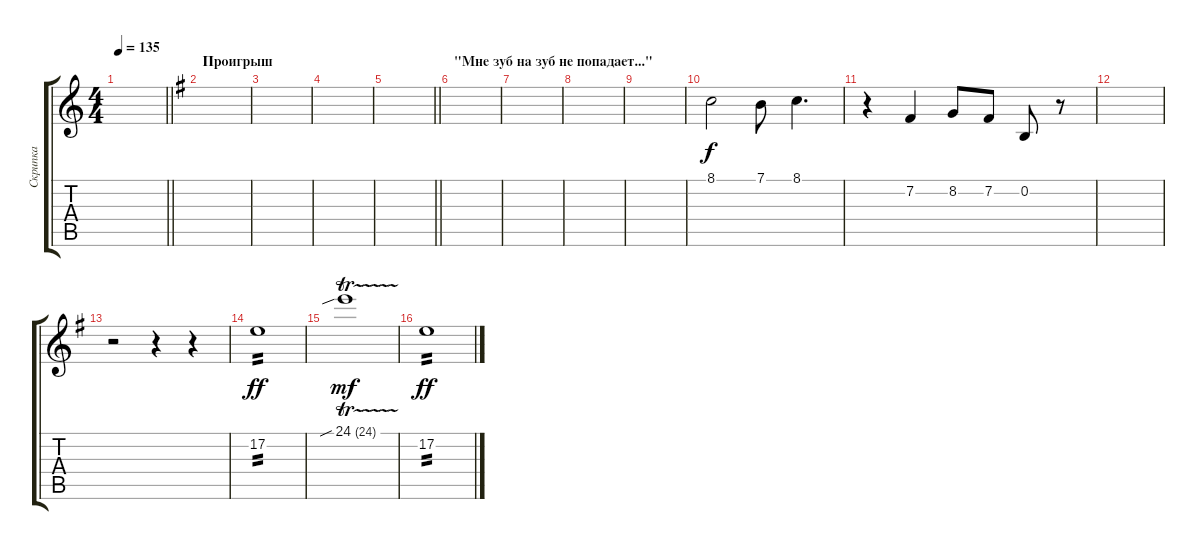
\track ("Скрипка" "Скрипка") {instrument violin}
\staff {score tabs}
\tuning (E4 B3 G3 D3 A2 E2) {hide}
\ts (4 4)
\tempo 135
\clef g2
\barLineRight lightlight
\ks c
|
\section ("" "Проигрыш")
\ks eminor
|
|
|
\barLineRight lightlight
|
\section ("" "\"Мне зуб на зуб не попадает...\"")
|
|
|
|
8.1.2 7.1.8 8.1.4{d} |
r.4 7.2.4 8.2.8 7.2.8 0.2.8 r.8 |
|
r.2 r.4 r.4 |
17.2.1{tp 2 dy ff volume 9 instrument pad4choir} |
24.1{tr (24 16) sib}.1{dy mf} |
17.2.1{tp 2 dy ff}
